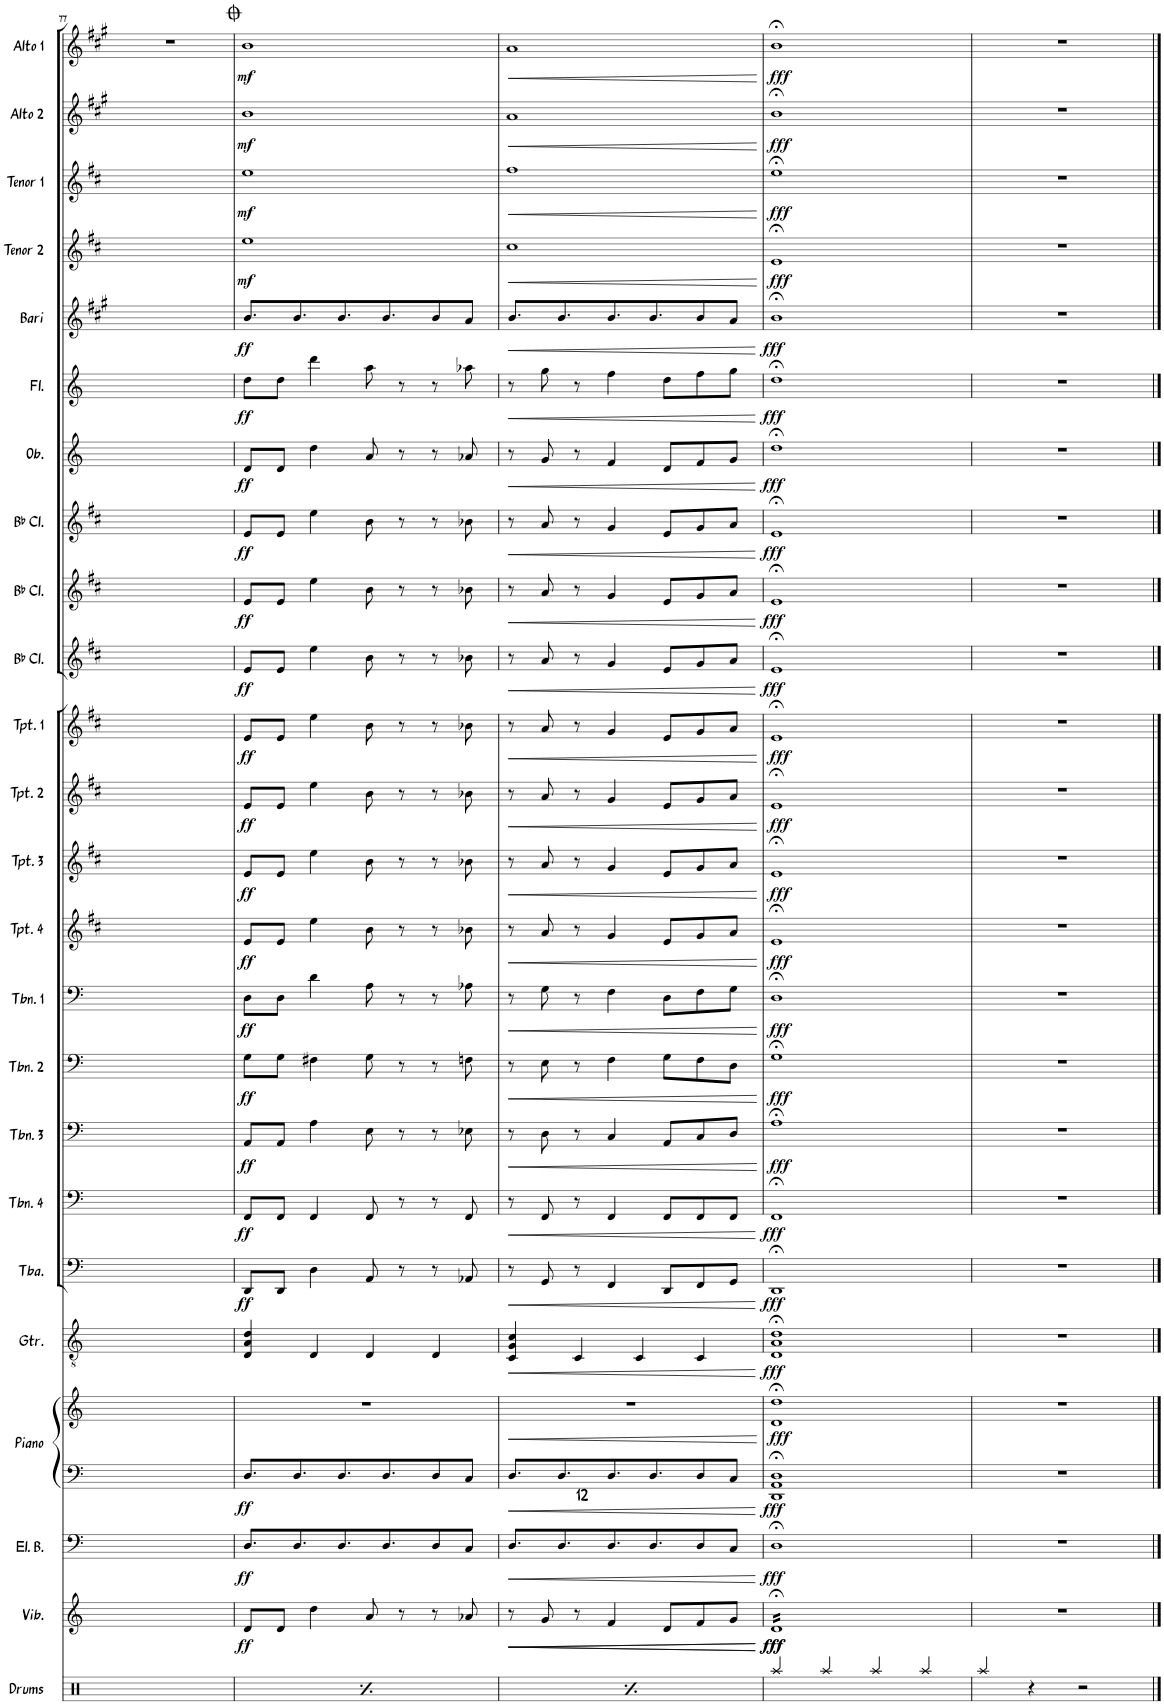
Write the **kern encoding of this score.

**kern	**kern	**dynam	**kern	**dynam	**kern	**dynam	**kern	**kern	**dynam	**kern	**dynam	**kern	**dynam	**kern	**dynam	**kern	**dynam	**kern	**dynam	**kern	**dynam	**kern	**dynam	**kern	**dynam	**kern	**dynam	**kern	**dynam	**kern	**dynam	**kern	**dynam	**kern	**dynam	**kern	**dynam	**kern	**dynam	**kern	**dynam	**kern	**dynam	**kern	**dynam	**kern	**dynam	**kern	**dynam	**kern	**dynam
*part26	*part25	*part25	*part24	*part24	*part23	*part23	*part22	*part22	*part22	*part21	*part21	*part20	*part20	*part19	*part19	*part18	*part18	*part17	*part17	*part16	*part16	*part15	*part15	*part14	*part14	*part13	*part13	*part12	*part12	*part11	*part11	*part10	*part10	*part9	*part9	*part8	*part8	*part7	*part7	*part6	*part6	*part5	*part5	*part4	*part4	*part3	*part3	*part2	*part2	*part1	*part1
*staff27	*staff26	*staff26	*staff25	*staff25	*staff24	*staff24	*staff23	*staff22	*staff22/23	*staff21	*staff21	*staff20	*staff20	*staff19	*staff19	*staff18	*staff18	*staff17	*staff17	*staff16	*staff16	*staff15	*staff15	*staff14	*staff14	*staff13	*staff13	*staff12	*staff12	*staff11	*staff11	*staff10	*staff10	*staff9	*staff9	*staff8	*staff8	*staff7	*staff7	*staff6	*staff6	*staff5	*staff5	*staff4	*staff4	*staff3	*staff3	*staff2	*staff2	*staff1	*staff1
*I"Drums	*I"Vibraphone	*	*I"Electric Bass	*	*I"Electric Bass	*	*I"Piano	*	*	*I"Guitar	*	*I"Tuba	*	*I"Tuba	*	*I"Trombone 4	*	*I"Trombone 3	*	*I"Trombone 2	*	*I"Trombone 1	*	*I"Trumpet 4	*	*I"Trumpet 3	*	*I"Trumpet 2	*	*I"Trumpet 1	*	*I"Bb Clarinet 3	*	*I"Bb Clarinet 2	*	*I"Bb Clarinet 1	*	*I"Oboe	*	*I"Flute	*	*I"Baritone Sax	*	*I"Tenor Sax 2	*	*I"Tenor Sax 1	*	*I"Alto Sax 2	*	*I"Alto Sax 1	*
*I'Drums	*I'Vib.	*	*I'El. B.	*	*I'El. B.	*	*I'Piano	*	*	*I'Gtr.	*	*I'Tba.	*	*I'Tba.	*	*I'Tbn. 4	*	*I'Tbn. 3	*	*I'Tbn. 2	*	*I'Tbn. 1	*	*I'Tpt. 4	*	*I'Tpt. 3	*	*I'Tpt. 2	*	*I'Tpt. 1	*	*I'Bb Cl.	*	*I'Bb Cl.	*	*I'Bb Cl.	*	*I'Ob.	*	*I'Fl.	*	*I'Bari	*	*I'Tenor 2	*	*I'Tenor 1	*	*I'Alto 2	*	*I'Alto 1	*
!!LO:PB:g=z
*clefX	*clefG2	*	*clefF4	*	*clefF4	*	*clefF4	*clefG2	*	*clefGv2	*	*clefF4	*	*clefF4	*	*clefF4	*	*clefF4	*	*clefF4	*	*clefF4	*	*clefG2	*	*clefG2	*	*clefG2	*	*clefG2	*	*clefG2	*	*clefG2	*	*clefG2	*	*clefG2	*	*clefG2	*	*clefG2	*	*clefG2	*	*clefG2	*	*clefG2	*	*clefG2	*
*	*	*	*Trd7c12	*	*Trd7c12	*	*	*	*	*	*	*	*	*	*	*	*	*	*	*	*	*	*	*Trd1c2	*	*Trd1c2	*	*Trd1c2	*	*Trd1c2	*	*Trd1c2	*	*Trd1c2	*	*Trd1c2	*	*	*	*	*	*Trd12c21	*	*Trd8c14	*	*Trd8c14	*	*Trd5c9	*	*Trd5c9	*
*k[]	*k[]	*	*k[]	*	*k[]	*	*k[]	*k[]	*	*k[]	*	*k[]	*	*k[]	*	*k[]	*	*k[]	*	*k[]	*	*k[]	*	*k[f#c#]	*	*k[f#c#]	*	*k[f#c#]	*	*k[f#c#]	*	*k[f#c#]	*	*k[f#c#]	*	*k[f#c#]	*	*k[]	*	*k[]	*	*k[f#c#g#]	*	*k[f#c#]	*	*k[f#c#]	*	*k[f#c#g#]	*	*k[f#c#g#]	*
*M4/4	*M4/4	*	*M4/4	*	*M4/4	*	*M4/4	*M4/4	*	*M4/4	*	*M4/4	*	*M4/4	*	*M4/4	*	*M4/4	*	*M4/4	*	*M4/4	*	*M4/4	*	*M4/4	*	*M4/4	*	*M4/4	*	*M4/4	*	*M4/4	*	*M4/4	*	*M4/4	*	*M4/4	*	*M4/4	*	*M4/4	*	*M4/4	*	*M4/4	*	*M4/4	*
=77	=77	=77	=77	=77	=77	=77	=77	=77	=77	=77	=77	=77	=77	=77	=77	=77	=77	=77	=77	=77	=77	=77	=77	=77	=77	=77	=77	=77	=77	=77	=77	=77	=77	=77	=77	=77	=77	=77	=77	=77	=77	=77	=77	=77	=77	=77	=77	=77	=77	=77	=77
1ryy	1ryy	.	1ryy	.	1ryy	.	1ryy	1ryy	.	1ryy	.	1ryy	.	1ryy	.	1ryy	.	1ryy	.	1ryy	.	1ryy	.	1ryy	.	1ryy	.	1ryy	.	1ryy	.	1ryy	.	1ryy	.	1ryy	.	1ryy	.	1ryy	.	1ryy	.	1ryy	.	1ryy	.	1ryy	.	1r	.
=78	=78	=78	=78	=78	=78	=78	=78	=78	=78	=78	=78	=78	=78	=78	=78	=78	=78	=78	=78	=78	=78	=78	=78	=78	=78	=78	=78	=78	=78	=78	=78	=78	=78	=78	=78	=78	=78	=78	=78	=78	=78	=78	=78	=78	=78	=78	=78	=78	=78	=78	=78
!	!	!LO:DY:b	!	!	!	!LO:DY:b	!	!	!LO:DY:b=2	!	!	!	!	!	!LO:DY:b	!	!LO:DY:b	!	!LO:DY:b	!	!LO:DY:b	!	!LO:DY:b	!	!LO:DY:b	!	!LO:DY:b	!	!LO:DY:b	!	!LO:DY:b	!	!LO:DY:b	!	!LO:DY:b	!	!LO:DY:b	!	!LO:DY:b	!	!LO:DY:b	!	!LO:DY:b	!	!LO:DY:b	!	!LO:DY:b	!	!LO:DY:b	!	!LO:DY:b
1ryy	8d/L	ff	8.D\L	.	8.D/L	ff	8.D/L	1r	ff	4D/ 4A/ 4d/	.	8DD/L	.	8DD/L	ff	8FF/L	ff	8AA/L	ff	8G\L	ff	8D\L	ff	8e/L	ff	8e/L	ff	8e/L	ff	8e/L	ff	8e/L	ff	8e/L	ff	8e/L	ff	8d/L	ff	8dd\L	ff	8.b/L	ff	1ee	mf	1ee	mf	1b	mf	1b	mf
.	8d/J	.	.	.	.	.	.	.	.	.	.	8DD/J	.	8DD/J	.	8FF/J	.	8AA/J	.	8G\J	.	8D\J	.	8e/J	.	8e/J	.	8e/J	.	8e/J	.	8e/J	.	8e/J	.	8e/J	.	8d/J	.	8dd\J	.	.	.	.	.	.	.	.	.	.	.
.	.	.	8.D\J	.	8.D/	.	8.D/	.	.	.	.	.	.	.	.	.	.	.	.	.	.	.	.	.	.	.	.	.	.	.	.	.	.	.	.	.	.	.	.	.	.	8.b/	.	.	.	.	.	.	.	.	.
.	4dd\	.	.	.	.	.	.	.	.	4D/	.	4D	.	4D\	.	4FF/	.	4A\	.	4F#X\	.	4d\	.	4ee\	.	4ee\	.	4ee\	.	4ee\	.	4ee\	.	4ee\	.	4ee\	.	4dd\	.	4ddd\	.	.	.	.	.	.	.	.	.	.	.
.	.	.	8.D\L	.	8.D/	.	8.D/	.	.	.	.	.	.	.	.	.	.	.	.	.	.	.	.	.	.	.	.	.	.	.	.	.	.	.	.	.	.	.	.	.	.	8.b/	.	.	.	.	.	.	.	.	.
.	8a/	.	.	.	.	.	.	.	.	4D/	.	8AA	.	8AA/	.	8FF/	.	8E\	.	8G\	.	8A\	.	8b\	.	8b\	.	8b\	.	8b\	.	8b\	.	8b\	.	8b\	.	8a/	.	8aa\	.	.	.	.	.	.	.	.	.	.	.
.	.	.	8.D\J	.	8.D/	.	8.D/	.	.	.	.	.	.	.	.	.	.	.	.	.	.	.	.	.	.	.	.	.	.	.	.	.	.	.	.	.	.	.	.	.	.	8.b/	.	.	.	.	.	.	.	.	.
.	8r	.	.	.	.	.	.	.	.	.	.	8r	.	8r	.	8r	.	8r	.	8r	.	8r	.	8r	.	8r	.	8r	.	8r	.	8r	.	8r	.	8r	.	8r	.	8r	.	.	.	.	.	.	.	.	.	.	.
.	8r	.	8D/L	.	8D/	.	8D/	.	.	4D/	.	8r	.	8r	.	8r	.	8r	.	8r	.	8r	.	8r	.	8r	.	8r	.	8r	.	8r	.	8r	.	8r	.	8r	.	8r	.	8b/	.	.	.	.	.	.	.	.	.
.	8a-X/	.	8C/J	.	8C/J	.	8C/J	.	.	.	.	8AA-X	.	8AA-X/	.	8FF/	.	8E-X\	.	8Fn\	.	8A-X\	.	8b-X\	.	8b-X\	.	8b-X\	.	8b-X\	.	8b-X\	.	8b-X\	.	8b-X\	.	8a-X/	.	8aa-X\	.	8a/J	.	.	.	.	.	.	.	.	.
=79	=79	=79	=79	=79	=79	=79	=79	=79	=79	=79	=79	=79	=79	=79	=79	=79	=79	=79	=79	=79	=79	=79	=79	=79	=79	=79	=79	=79	=79	=79	=79	=79	=79	=79	=79	=79	=79	=79	=79	=79	=79	=79	=79	=79	=79	=79	=79	=79	=79	=79	=79
!	!	!LO:HP:b	!	!LO:HP:b	!	!LO:HP:b	!	!	!LO:HP:b	!	!LO:HP:b	!	!LO:HP:b	!	!LO:HP:b	!	!LO:HP:b	!	!LO:HP:b	!	!LO:HP:b	!	!LO:HP:b	!	!LO:HP:b	!	!LO:HP:b	!	!LO:HP:b	!	!LO:HP:b	!	!LO:HP:b	!	!LO:HP:b	!	!LO:HP:b	!	!LO:HP:b	!	!LO:HP:b	!	!LO:HP:b	!	!LO:HP:b	!	!LO:HP:b	!	!LO:HP:b	!	!LO:HP:b
1ryy	8r	<	8.D\L	<	8.D/L	<	8.D/L	1r	<	4C/ 4G/ 4c/	<	8r	<	8r	<	8r	<	8r	<	8r	<	8r	<	8r	<	8r	<	8r	<	8r	<	8r	<	8r	<	8r	<	8r	<	8r	<	8.b/L	<	1cc#	<	1ff#	<	1a	<	1a	<
!	!	!LO:HP:b	!	!	!	!	!	!	!	!	!	!	!	!	!	!	!	!	!	!	!	!	!	!	!	!	!	!	!	!	!	!	!	!	!	!	!	!	!	!	!	!	!	!	!	!	!	!	!	!	!
.	8g/	<	.	.	.	.	.	.	.	.	.	8GG	.	8GG/	.	8FF/	.	8D\	.	8E\	.	8G\	.	8a/	.	8a/	.	8a/	.	8a/	.	8a/	.	8a/	.	8a/	.	8g/	.	8gg\	.	.	.	.	.	.	.	.	.	.	.
.	.	.	8.D\J	.	8.D/	.	8.D/	.	.	.	.	.	.	.	.	.	.	.	.	.	.	.	.	.	.	.	.	.	.	.	.	.	.	.	.	.	.	.	.	.	.	8.b/	.	.	.	.	.	.	.	.	.
.	8r	.	.	.	.	.	.	.	.	4C/	.	8r	.	8r	.	8r	.	8r	.	8r	.	8r	.	8r	.	8r	.	8r	.	8r	.	8r	.	8r	.	8r	.	8r	.	8r	.	.	.	.	.	.	.	.	.	.	.
.	4f/	.	8.D\L	.	8.D/	.	8.D/	.	.	.	.	4FF	.	4FF/	.	4FF/	.	4C/	.	4F\	.	4F\	.	4g/	.	4g/	.	4g/	.	4g/	.	4g/	.	4g/	.	4g/	.	4f/	.	4ff\	.	8.b/	.	.	.	.	.	.	.	.	.
.	.	.	.	.	.	.	.	.	.	4C/	.	.	.	.	.	.	.	.	.	.	.	.	.	.	.	.	.	.	.	.	.	.	.	.	.	.	.	.	.	.	.	.	.	.	.	.	.	.	.	.	.
.	.	.	8.D\J	.	8.D/	.	8.D/	.	.	.	.	.	.	.	.	.	.	.	.	.	.	.	.	.	.	.	.	.	.	.	.	.	.	.	.	.	.	.	.	.	.	8.b/	.	.	.	.	.	.	.	.	.
.	8d/L	.	.	.	.	.	.	.	.	.	.	8DD	.	8DD/L	.	8FF/L	.	8AA/L	.	8G\L	.	8D\L	.	8e/L	.	8e/L	.	8e/L	.	8e/L	.	8e/L	.	8e/L	.	8e/L	.	8d/L	.	8dd\L	.	.	.	.	.	.	.	.	.	.	.
.	8f/	.	8D/L	.	8D/	.	8D/	.	.	4C/	.	8FF/L	.	8FF/	.	8FF/	.	8C/	.	8F\	.	8F\	.	8g/	.	8g/	.	8g/	.	8g/	.	8g/	.	8g/	.	8g/	.	8f/	.	8ff\	.	8b/	.	.	.	.	.	.	.	.	.
.	8g/J	.	8C/J	.	8C/J	.	8C/J	.	.	.	.	8GG/J	.	8GG/J	.	8FF/J	.	8D/J	.	8D\J	.	8G\J	.	8a/J	.	8a/J	.	8a/J	.	8a/J	.	8a/J	.	8a/J	.	8a/J	.	8g/J	.	8gg\J	.	8a/J	.	.	.	.	.	.	.	.	.
.	.	[ [	.	[	.	[	.	.	[	.	[	.	[	.	[	.	[	.	[	.	[	.	[	.	[	.	[	.	[	.	[	.	[	.	[	.	[	.	[	.	[	.	[	.	[	.	[	.	[	.	[
=80	=80	=80	=80	=80	=80	=80	=80	=80	=80	=80	=80	=80	=80	=80	=80	=80	=80	=80	=80	=80	=80	=80	=80	=80	=80	=80	=80	=80	=80	=80	=80	=80	=80	=80	=80	=80	=80	=80	=80	=80	=80	=80	=80	=80	=80	=80	=80	=80	=80	=80	=80
!	!	!LO:DY:b	!	!	!	!	!	!	!	!	!	!	!	!	!	!	!	!	!	!	!	!	!	!	!	!	!	!	!	!	!	!	!	!	!	!	!	!	!	!	!	!	!	!	!	!	!	!	!	!	!
!	!	!LO:DY:n=1:b	!	!LO:DY:b	!	!LO:DY:b	!	!	!LO:DY:b=2	!	!	!	!	!	!	!	!	!	!	!	!	!	!	!	!	!	!	!	!	!	!	!	!	!	!	!	!	!	!	!	!	!	!	!	!	!	!	!	!	!	!
!	!	!	!	!	!	!	!	!	!LO:DY:n=1:b	!	!LO:DY:b	!	!LO:DY:b	!	!LO:DY:b	!	!LO:DY:b	!	!LO:DY:b	!	!LO:DY:b	!	!LO:DY:b	!	!LO:DY:b	!	!LO:DY:b	!	!LO:DY:b	!	!LO:DY:b	!	!LO:DY:b	!	!LO:DY:b	!	!LO:DY:b	!	!LO:DY:b	!	!LO:DY:b	!	!LO:DY:b	!	!LO:DY:b	!	!LO:DY:b	!	!LO:DY:b	!	!LO:DY:b
*	*tremolo	*	*	*	*	*	*	*	*	*	*	*	*	*	*	*	*	*	*	*	*	*	*	*	*	*	*	*	*	*	*	*	*	*	*	*	*	*	*	*	*	*	*	*	*	*	*	*	*	*	*
4Raa/	16d;<LL	fff fff	1r	fff	1D;<	fff	1DD;< 1AA;< 1D;<	1d;< 1dd;<	fff fff	1D;< 1A;< 1d;<	fff	1DD	fff	1DD;<	fff	1FF;<	fff	1A;<	fff	1G;<	fff	1D;<	fff	1e;<	fff	1e;<	fff	1e;<	fff	1e;<	fff	1e;<	fff	1e;<	fff	1e;<	fff	1dd;<	fff	1dd;<	fff	1b;<	fff	1e;<	fff	1ee;<	fff	1b;<	fff	1b;<	fff
.	16d;<	.	.	.	.	.	.	.	.	.	.	.	.	.	.	.	.	.	.	.	.	.	.	.	.	.	.	.	.	.	.	.	.	.	.	.	.	.	.	.	.	.	.	.	.	.	.	.	.	.	.
.	16d;<	.	.	.	.	.	.	.	.	.	.	.	.	.	.	.	.	.	.	.	.	.	.	.	.	.	.	.	.	.	.	.	.	.	.	.	.	.	.	.	.	.	.	.	.	.	.	.	.	.	.
.	16d;<	.	.	.	.	.	.	.	.	.	.	.	.	.	.	.	.	.	.	.	.	.	.	.	.	.	.	.	.	.	.	.	.	.	.	.	.	.	.	.	.	.	.	.	.	.	.	.	.	.	.
4Raa/	16d;<	.	.	.	.	.	.	.	.	.	.	.	.	.	.	.	.	.	.	.	.	.	.	.	.	.	.	.	.	.	.	.	.	.	.	.	.	.	.	.	.	.	.	.	.	.	.	.	.	.	.
.	16d;<	.	.	.	.	.	.	.	.	.	.	.	.	.	.	.	.	.	.	.	.	.	.	.	.	.	.	.	.	.	.	.	.	.	.	.	.	.	.	.	.	.	.	.	.	.	.	.	.	.	.
.	16d;<	.	.	.	.	.	.	.	.	.	.	.	.	.	.	.	.	.	.	.	.	.	.	.	.	.	.	.	.	.	.	.	.	.	.	.	.	.	.	.	.	.	.	.	.	.	.	.	.	.	.
.	16d;<	.	.	.	.	.	.	.	.	.	.	.	.	.	.	.	.	.	.	.	.	.	.	.	.	.	.	.	.	.	.	.	.	.	.	.	.	.	.	.	.	.	.	.	.	.	.	.	.	.	.
4Raa/	16d;<	.	.	.	.	.	.	.	.	.	.	.	.	.	.	.	.	.	.	.	.	.	.	.	.	.	.	.	.	.	.	.	.	.	.	.	.	.	.	.	.	.	.	.	.	.	.	.	.	.	.
.	16d;<	.	.	.	.	.	.	.	.	.	.	.	.	.	.	.	.	.	.	.	.	.	.	.	.	.	.	.	.	.	.	.	.	.	.	.	.	.	.	.	.	.	.	.	.	.	.	.	.	.	.
.	16d;<	.	.	.	.	.	.	.	.	.	.	.	.	.	.	.	.	.	.	.	.	.	.	.	.	.	.	.	.	.	.	.	.	.	.	.	.	.	.	.	.	.	.	.	.	.	.	.	.	.	.
.	16d;<	.	.	.	.	.	.	.	.	.	.	.	.	.	.	.	.	.	.	.	.	.	.	.	.	.	.	.	.	.	.	.	.	.	.	.	.	.	.	.	.	.	.	.	.	.	.	.	.	.	.
4Raa/	16d;<	.	.	.	.	.	.	.	.	.	.	.	.	.	.	.	.	.	.	.	.	.	.	.	.	.	.	.	.	.	.	.	.	.	.	.	.	.	.	.	.	.	.	.	.	.	.	.	.	.	.
.	16d;<	.	.	.	.	.	.	.	.	.	.	.	.	.	.	.	.	.	.	.	.	.	.	.	.	.	.	.	.	.	.	.	.	.	.	.	.	.	.	.	.	.	.	.	.	.	.	.	.	.	.
.	16d;<	.	.	.	.	.	.	.	.	.	.	.	.	.	.	.	.	.	.	.	.	.	.	.	.	.	.	.	.	.	.	.	.	.	.	.	.	.	.	.	.	.	.	.	.	.	.	.	.	.	.
.	16d;<JJ	.	.	.	.	.	.	.	.	.	.	.	.	.	.	.	.	.	.	.	.	.	.	.	.	.	.	.	.	.	.	.	.	.	.	.	.	.	.	.	.	.	.	.	.	.	.	.	.	.	.
*	*Xtremolo	*	*	*	*	*	*	*	*	*	*	*	*	*	*	*	*	*	*	*	*	*	*	*	*	*	*	*	*	*	*	*	*	*	*	*	*	*	*	*	*	*	*	*	*	*	*	*	*	*	*
=81	=81	=81	=81	=81	=81	=81	=81	=81	=81	=81	=81	=81	=81	=81	=81	=81	=81	=81	=81	=81	=81	=81	=81	=81	=81	=81	=81	=81	=81	=81	=81	=81	=81	=81	=81	=81	=81	=81	=81	=81	=81	=81	=81	=81	=81	=81	=81	=81	=81	=81	=81
4Raa/	1r	.	1r	.	1r	.	1r	1r	.	1r	.	1r	.	1r	.	1r	.	1r	.	1r	.	1r	.	1r	.	1r	.	1r	.	1r	.	1r	.	1r	.	1r	.	1r	.	1r	.	1r	.	1r	.	1r	.	1r	.	1r	.
4r	.	.	.	.	.	.	.	.	.	.	.	.	.	.	.	.	.	.	.	.	.	.	.	.	.	.	.	.	.	.	.	.	.	.	.	.	.	.	.	.	.	.	.	.	.	.	.	.	.	.	.
2r	.	.	.	.	.	.	.	.	.	.	.	.	.	.	.	.	.	.	.	.	.	.	.	.	.	.	.	.	.	.	.	.	.	.	.	.	.	.	.	.	.	.	.	.	.	.	.	.	.	.	.
==	==	==	==	==	==	==	==	==	==	==	==	==	==	==	==	==	==	==	==	==	==	==	==	==	==	==	==	==	==	==	==	==	==	==	==	==	==	==	==	==	==	==	==	==	==	==	==	==	==	==	==
*-	*-	*-	*-	*-	*-	*-	*-	*-	*-	*-	*-	*-	*-	*-	*-	*-	*-	*-	*-	*-	*-	*-	*-	*-	*-	*-	*-	*-	*-	*-	*-	*-	*-	*-	*-	*-	*-	*-	*-	*-	*-	*-	*-	*-	*-	*-	*-	*-	*-	*-	*-
